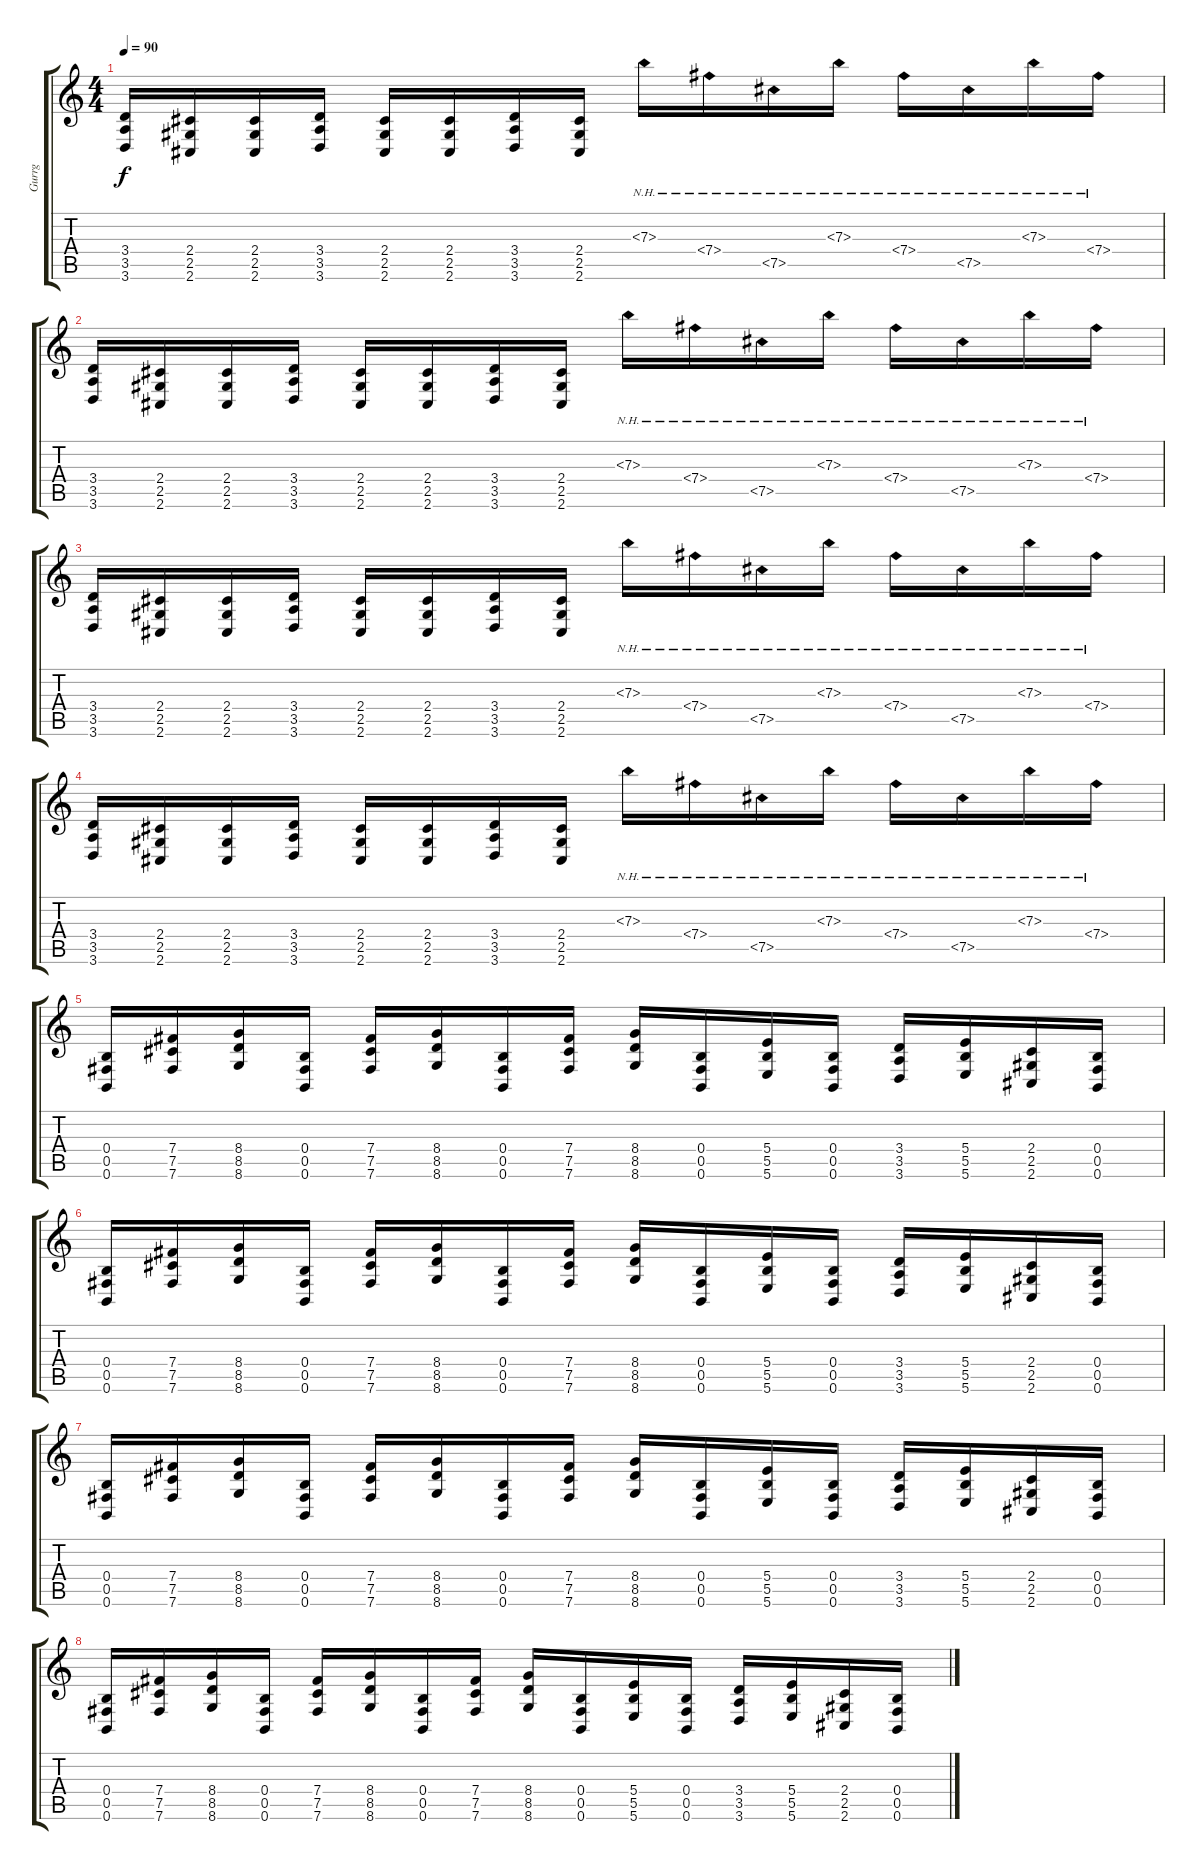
\track ("Gurrg" "Gurrg") {instrument overdrivenguitar}
\staff {score tabs}
\tuning (Db4 Ab3 E3 B2 Gb2 B1) {hide}
\ts (4 4)
\tempo 90
\clef g2
\ks c
(3.4 3.5 3.6).16{dy f instrument overdrivenguitar} (2.4 2.5 2.6).16 (2.4 2.5 2.6).16 (3.4 3.5 3.6).16 (2.4 2.5 2.6).16 (2.4 2.5 2.6).16 (3.4 3.5 3.6).16 (2.4 2.5 2.6).16 7.3{nh}.16 7.4{nh}.16 7.5{nh}.16 7.3{nh}.16 7.4{nh}.16 7.5{nh}.16 7.3{nh}.16 7.4{nh}.16 |
(3.4 3.5 3.6).16 (2.4 2.5 2.6).16 (2.4 2.5 2.6).16 (3.4 3.5 3.6).16 (2.4 2.5 2.6).16 (2.4 2.5 2.6).16 (3.4 3.5 3.6).16 (2.4 2.5 2.6).16 7.3{nh}.16 7.4{nh}.16 7.5{nh}.16 7.3{nh}.16 7.4{nh}.16 7.5{nh}.16 7.3{nh}.16 7.4{nh}.16 |
(3.4 3.5 3.6).16 (2.4 2.5 2.6).16 (2.4 2.5 2.6).16 (3.4 3.5 3.6).16 (2.4 2.5 2.6).16 (2.4 2.5 2.6).16 (3.4 3.5 3.6).16 (2.4 2.5 2.6).16 7.3{nh}.16 7.4{nh}.16 7.5{nh}.16 7.3{nh}.16 7.4{nh}.16 7.5{nh}.16 7.3{nh}.16 7.4{nh}.16 |
(3.4 3.5 3.6).16 (2.4 2.5 2.6).16 (2.4 2.5 2.6).16 (3.4 3.5 3.6).16 (2.4 2.5 2.6).16 (2.4 2.5 2.6).16 (3.4 3.5 3.6).16 (2.4 2.5 2.6).16 7.3{nh}.16 7.4{nh}.16 7.5{nh}.16 7.3{nh}.16 7.4{nh}.16 7.5{nh}.16 7.3{nh}.16 7.4{nh}.16 |
(0.4 0.5 0.6).16 (7.4 7.5 7.6).16 (8.4 8.5 8.6).16 (0.4 0.5 0.6).16 (7.4 7.5 7.6).16 (8.4 8.5 8.6).16 (0.4 0.5 0.6).16 (7.4 7.5 7.6).16 (8.4 8.5 8.6).16 (0.4 0.5 0.6).16 (5.4 5.5 5.6).16 (0.4 0.5 0.6).16 (3.4 3.5 3.6).16 (5.4 5.5 5.6).16 (2.4 2.5 2.6).16 (0.4 0.5 0.6).16 |
(0.4 0.5 0.6).16 (7.4 7.5 7.6).16 (8.4 8.5 8.6).16 (0.4 0.5 0.6).16 (7.4 7.5 7.6).16 (8.4 8.5 8.6).16 (0.4 0.5 0.6).16 (7.4 7.5 7.6).16 (8.4 8.5 8.6).16 (0.4 0.5 0.6).16 (5.4 5.5 5.6).16 (0.4 0.5 0.6).16 (3.4 3.5 3.6).16 (5.4 5.5 5.6).16 (2.4 2.5 2.6).16 (0.4 0.5 0.6).16 |
(0.4 0.5 0.6).16 (7.4 7.5 7.6).16 (8.4 8.5 8.6).16 (0.4 0.5 0.6).16 (7.4 7.5 7.6).16 (8.4 8.5 8.6).16 (0.4 0.5 0.6).16 (7.4 7.5 7.6).16 (8.4 8.5 8.6).16 (0.4 0.5 0.6).16 (5.4 5.5 5.6).16 (0.4 0.5 0.6).16 (3.4 3.5 3.6).16 (5.4 5.5 5.6).16 (2.4 2.5 2.6).16 (0.4 0.5 0.6).16 |
(0.4 0.5 0.6).16 (7.4 7.5 7.6).16 (8.4 8.5 8.6).16 (0.4 0.5 0.6).16 (7.4 7.5 7.6).16 (8.4 8.5 8.6).16 (0.4 0.5 0.6).16 (7.4 7.5 7.6).16 (8.4 8.5 8.6).16 (0.4 0.5 0.6).16 (5.4 5.5 5.6).16 (0.4 0.5 0.6).16 (3.4 3.5 3.6).16 (5.4 5.5 5.6).16 (2.4 2.5 2.6).16 (0.4 0.5 0.6).16
